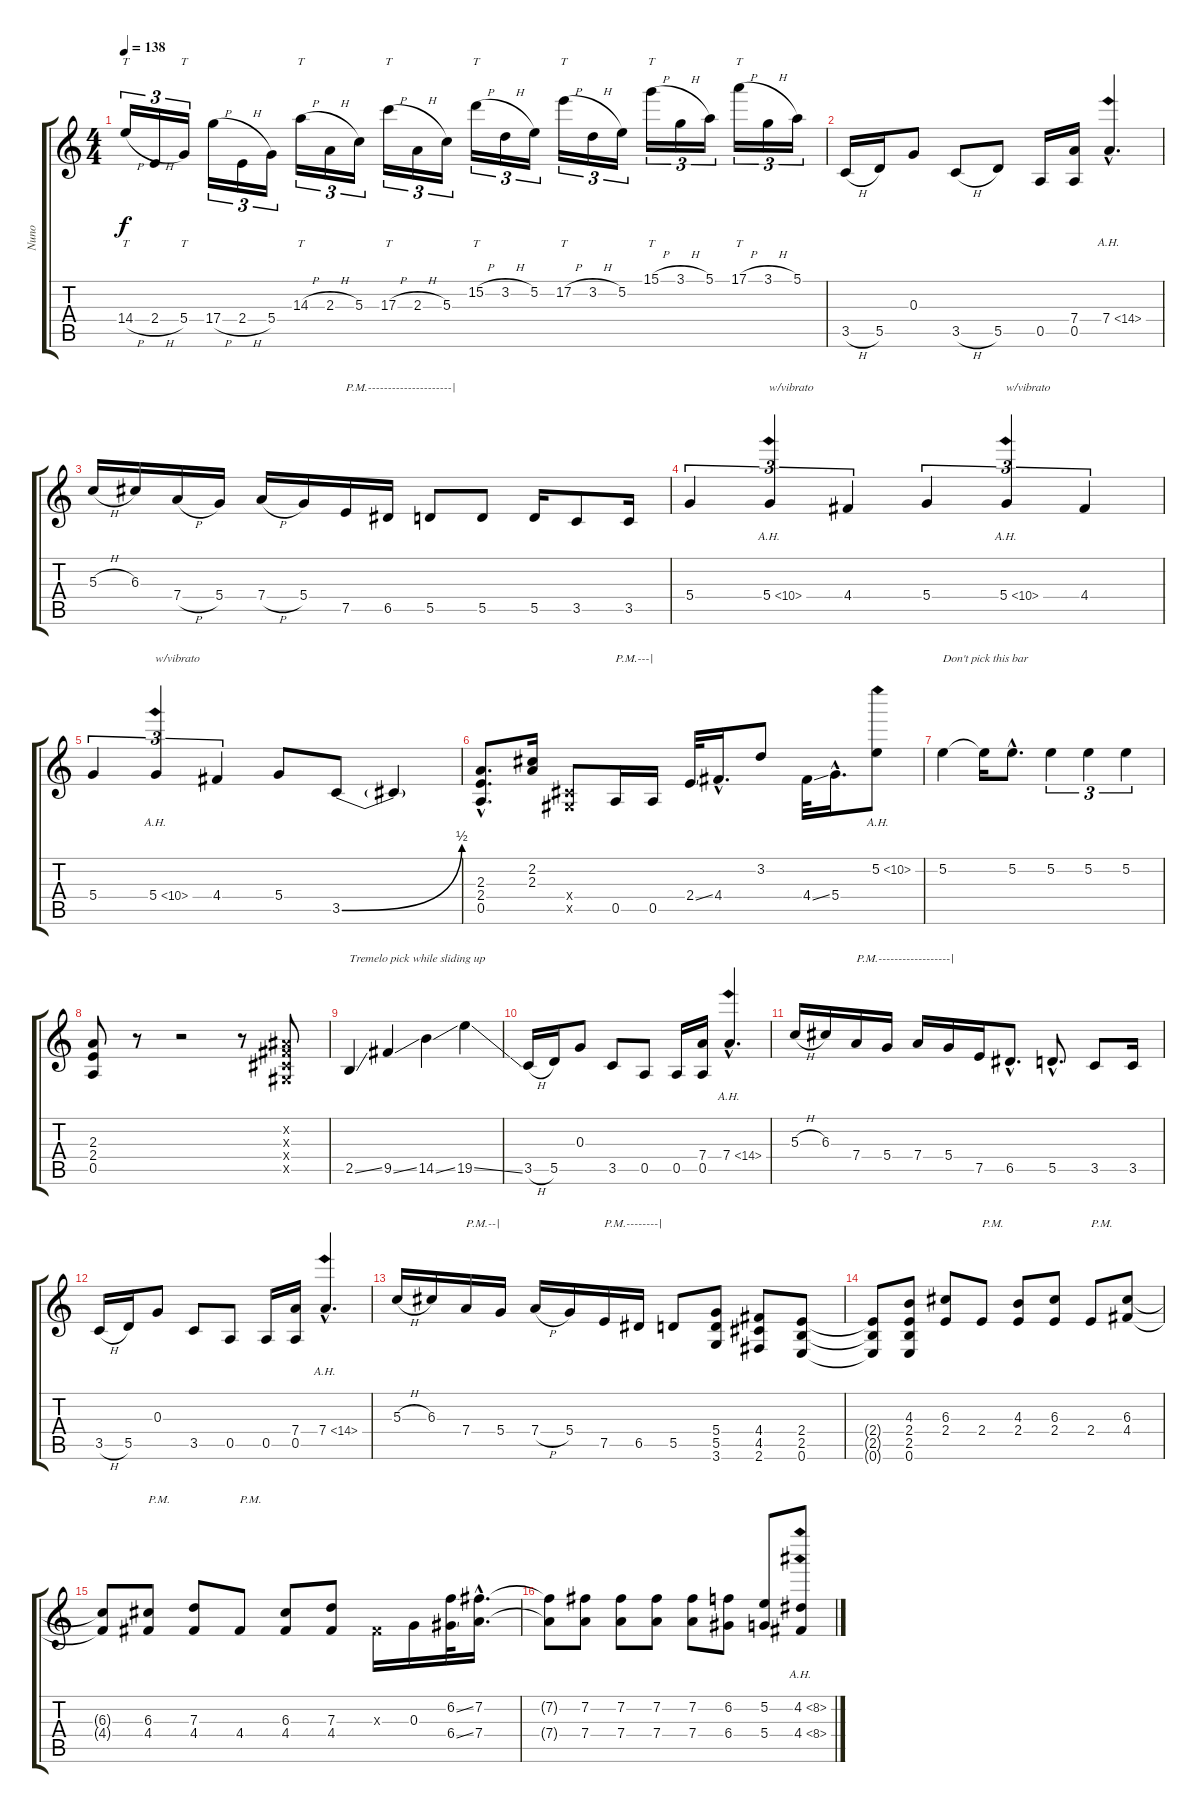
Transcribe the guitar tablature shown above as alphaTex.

\track ("Nuno" "Nuno") {instrument overdrivenguitar}
\staff {score tabs}
\tuning (E4 B3 G3 D3 A2 E2) {hide}
\ts (4 4)
\tempo 138
\clef g2
\ks c
14.4{h}.16{tt tu (3 2) dy f} 2.4{h}.16{tu (3 2)} 5.4.16{tt tu (3 2)} 17.4{h}.16{tu (3 2)} 2.4{h}.16{tu (3 2)} 5.4.16{tu (3 2)} 14.3{h}.16{tt tu (3 2)} 2.3{h}.16{tu (3 2)} 5.3.16{tu (3 2)} 17.3{h}.16{tt tu (3 2)} 2.3{h}.16{tu (3 2)} 5.3.16{tu (3 2)} 15.2{h}.16{tt tu (3 2)} 3.2{h}.16{tu (3 2)} 5.2.16{tu (3 2)} 17.2{h}.16{tt tu (3 2)} 3.2{h}.16{tu (3 2)} 5.2.16{tu (3 2)} 15.1{h}.16{tt tu (3 2)} 3.1{h}.16{tu (3 2)} 5.1.16{tu (3 2)} 17.1{h}.16{tt tu (3 2)} 3.1{h}.16{tu (3 2)} 5.1.16{tu (3 2)} |
3.5{h}.16 5.5.16 0.3.8 3.5{h}.8 5.5.8 0.5.16 (7.4 0.5).16 7.4{ah 7 hac}.4{d} |
5.3{h}.16 6.3.16 7.4{h}.16 5.4.16 7.4{h}.16 5.4.16 7.5.16{txt "P.M.---------------------|"} 6.5.16 5.5.8 5.5.8 5.5.16 3.5.8 3.5.16 |
5.4.4{tu (3 2)} 5.4{ah 5}.4{tu (3 2) txt "w/vibrato"} 4.4.4{tu (3 2)} 5.4.4{tu (3 2)} 5.4{ah 5}.4{tu (3 2) txt "w/vibrato"} 4.4.4{tu (3 2)} |
5.4.4{tu (3 2)} 5.4{ah 5}.4{tu (3 2) txt "w/vibrato"} 4.4.4{tu (3 2)} 5.4.8 3.5{be (bend 0 0 60 2)}.8 3.5{t}.4 |
(2.3{hac} 2.4{hac} 0.5{hac}).8{d} (2.2 2.3).16 (-1.4{x} -1.5{x}).8 0.5.16{txt "P.M.---|"} 0.5.16 2.4{ss}.32 4.4{hac}.16{d} 3.2.8 4.4{ss}.32 5.4{hac}.16{d} 5.2{ah 5}.8 |
5.2.4{txt "Don't pick this bar"} 5.2{t}.16 5.2{hac}.8{d} 5.2.4{tu (3 2)} 5.2.4{tu (3 2)} 5.2.4{tu (3 2)} |
(2.3 2.4 0.5).8 r.8 r.2 r.8 (-1.2{x} -1.3{x} -1.4{x} -1.5{x}).8 |
2.5{ss}.4{txt "Tremelo pick while sliding up"} 9.5{ss}.4 14.5{ss}.4 19.5{ss}.4 |
3.5{h}.16 5.5.16 0.3.8 3.5.8 0.5.8 0.5.16 (7.4 0.5).16 7.4{ah 7 hac}.4{d} |
5.3{h}.16 6.3.16 7.4.16{txt "P.M.------------------|"} 5.4.16 7.4.16 5.4.16 7.5.16 6.5{hac}.8{d} 5.5{hac}.8{d} 3.5.8 3.5.16 |
3.5{h}.16 5.5.16 0.3.8 3.5.8 0.5.8 0.5.16 (7.4 0.5).16 7.4{ah 7 hac}.4{d} |
5.3{h}.16 6.3.16 7.4.16{txt "P.M.--|"} 5.4.16 7.4{h}.16 5.4.16 7.5.16{txt "P.M.--------|"} 6.5.16 5.5.8 (5.4 5.5 3.6).8 (4.4 4.5 2.6).8 (2.4 2.5 0.6).8 |
(2.4{t} 2.5{t} 0.6{t}).8 (4.3 2.4 2.5 0.6).8 (6.3 2.4).8 2.4.8{txt "P.M."} (4.3 2.4).8 (6.3 2.4).8 2.4.8{txt "P.M."} (6.3 4.4).8 |
(6.3{t} 4.4{t}).8 (6.3 4.4).8{txt "P.M."} (7.3 4.4).8 4.4.8{txt "P.M."} (6.3 4.4).8 (7.3 4.4).8 -1.3{x}.16 0.3.16 (6.2{ss} 6.4{ss}).32 (7.2{hac} 7.4{hac}).16{d} |
(7.2{t} 7.4{t}).8 (7.2 7.4).8 (7.2 7.4).8 (7.2 7.4).8 (7.2 7.4).8 (6.2 6.4).8 (5.2 5.4).8 (4.2{ah 4} 4.4{ah 4}).8
